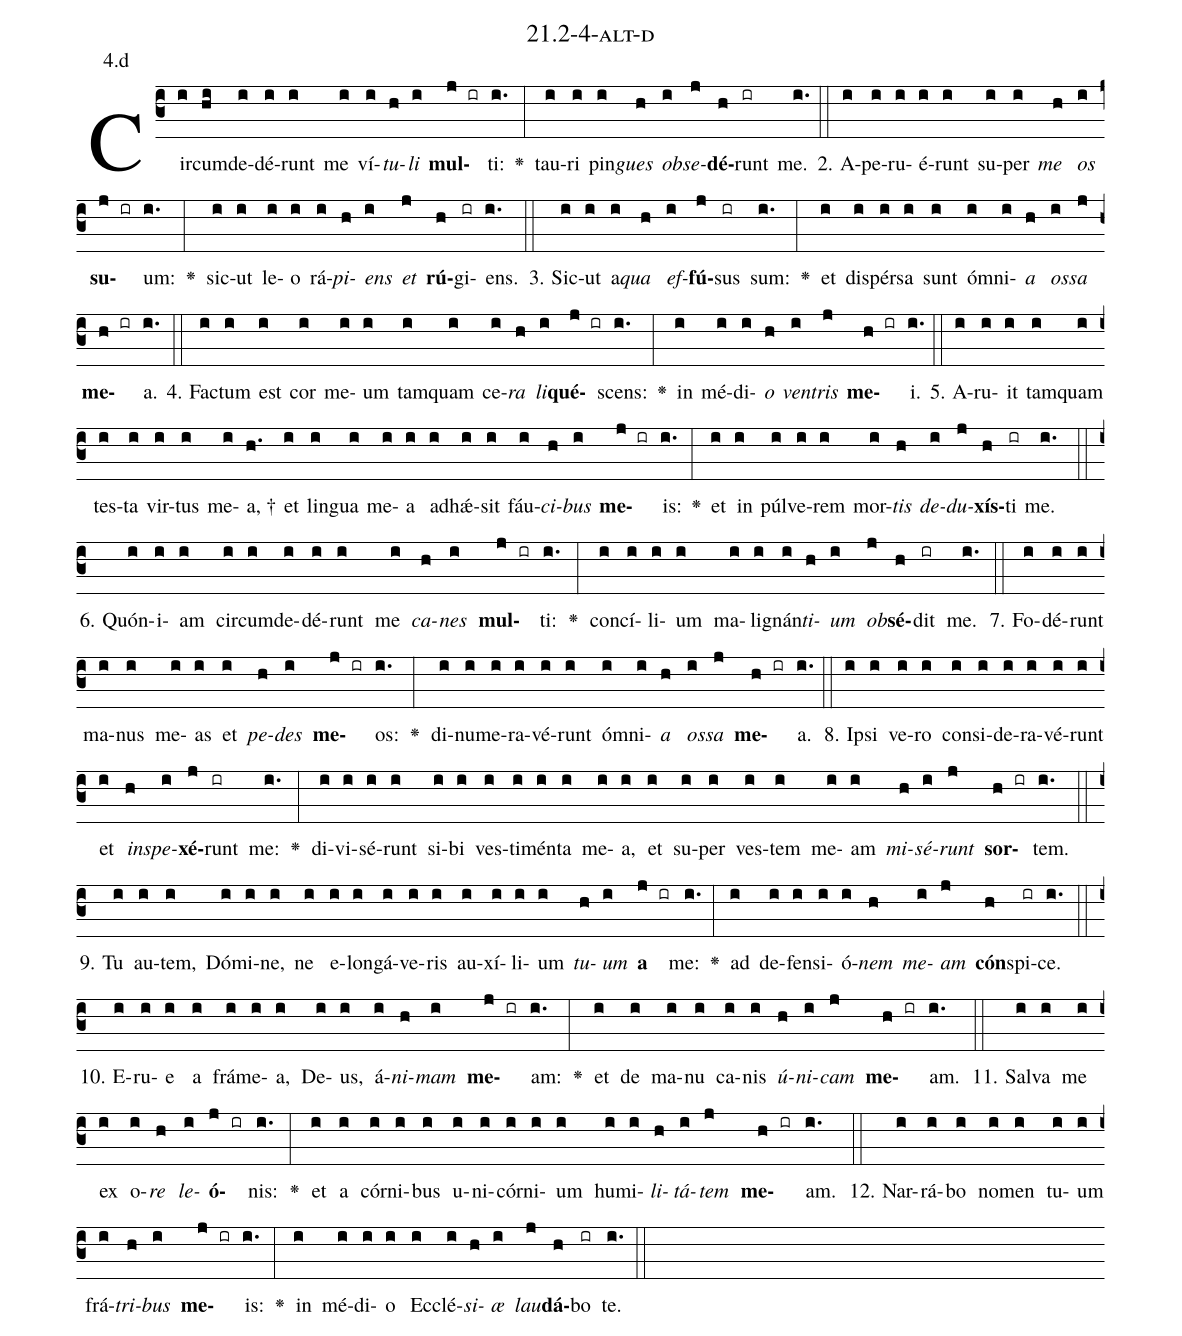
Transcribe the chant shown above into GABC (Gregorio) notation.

name: 21.2-4-alt-d;
annotation: 4.d;
%%
(c3)Cir(i)cum(hi)de(i)dé(i)runt(i) me(i) ví(i)<i>tu</i>(h)<i>li</i>(i) <b>mul</b>(j ir)ti:(i.) <v>\greheightstar</v>(:) tau(i)ri(i) pin(i)<i>gues</i>(h) <i>ob</i>(i)<i>se</i>(j)<b>dé</b>(h)runt(ir) me.(i.) (::)
2. A(i)pe(i)ru(i)é(i)runt(i) su(i)per(i) <i>me</i>(h) <i>os</i>(i) <b>su</b>(j ir)um:(i.) <v>\greheightstar</v>(:) sic(i)ut(i) le(i)o(i) rá(i)<i>pi</i>(h)<i>ens</i>(i) <i>et</i>(j) <b>rú</b>(h)gi(ir)ens.(i.) (::)
3. Sic(i)ut(i) a(i)<i>qua</i>(h) <i>ef</i>(i)<b>fú</b>(j)sus(ir) sum:(i.) <v>\greheightstar</v>(:) et(i) di(i)spér(i)sa(i) sunt(i) óm(i)ni(i)<i>a</i>(h) <i>os</i>(i)<i>sa</i>(j) <b>me</b>(h ir)a.(i.) (::)
4. Fac(i)tum(i) est(i) cor(i) me(i)um(i) tam(i)quam(i) ce(i)<i>ra</i>(h) <i>li</i>(i)<b>qué</b>(j ir)scens:(i.) <v>\greheightstar</v>(:) in(i) mé(i)di(i)<i>o</i>(h) <i>ven</i>(i)<i>tris</i>(j) <b>me</b>(h ir)i.(i.) (::)
5. A(i)ru(i)it(i) tam(i)quam(i) tes(i)ta(i) vir(i)tus(i) me(i)a, †(h.) et(i) lin(i)gua(i) me(i)a(i) ad(i)hǽ(i)sit(i) fáu(i)<i>ci</i>(h)<i>bus</i>(i) <b>me</b>(j ir)is:(i.) <v>\greheightstar</v>(:) et(i) in(i) púl(i)ve(i)rem(i) mor(i)<i>tis</i>(h) <i>de</i>(i)<i>du</i>(j)<b>xís</b>(h)ti(ir) me.(i.) (::)
6. Quón(i)i(i)am(i) cir(i)cum(i)de(i)dé(i)runt(i) me(i) <i>ca</i>(h)<i>nes</i>(i) <b>mul</b>(j ir)ti:(i.) <v>\greheightstar</v>(:) con(i)cí(i)li(i)um(i) ma(i)li(i)gnán(i)<i>ti</i>(h)<i>um</i>(i) <i>ob</i>(j)<b>sé</b>(h)dit(ir) me.(i.) (::)
7. Fo(i)dé(i)runt(i) ma(i)nus(i) me(i)as(i) et(i) <i>pe</i>(h)<i>des</i>(i) <b>me</b>(j ir)os:(i.) <v>\greheightstar</v>(:) di(i)nu(i)me(i)ra(i)vé(i)runt(i) óm(i)ni(i)<i>a</i>(h) <i>os</i>(i)<i>sa</i>(j) <b>me</b>(h ir)a.(i.) (::)
8. Ip(i)si(i) ve(i)ro(i) con(i)si(i)de(i)ra(i)vé(i)runt(i) et(i) <i>in</i>(h)<i>spe</i>(i)<b>xé</b>(j)runt(ir) me:(i.) <v>\greheightstar</v>(:) di(i)vi(i)sé(i)runt(i) si(i)bi(i) ves(i)ti(i)mén(i)ta(i) me(i)a,(i) et(i) su(i)per(i) ves(i)tem(i) me(i)am(i) <i>mi</i>(h)<i>sé</i>(i)<i>runt</i>(j) <b>sor</b>(h ir)tem.(i.) (::)
9. Tu(i) au(i)tem,(i) Dó(i)mi(i)ne,(i) ne(i) e(i)lon(i)gá(i)ve(i)ris(i) au(i)xí(i)li(i)um(i) <i>tu</i>(h)<i>um</i>(i) <b>a</b>(j ir) me:(i.) <v>\greheightstar</v>(:) ad(i) de(i)fen(i)si(i)ó(i)<i>nem</i>(h) <i>me</i>(i)<i>am</i>(j) <b>cón</b>(h)spi(ir)ce.(i.) (::)
10. E(i)ru(i)e(i) a(i) frá(i)me(i)a,(i) De(i)us,(i) á(i)<i>ni</i>(h)<i>mam</i>(i) <b>me</b>(j ir)am:(i.) <v>\greheightstar</v>(:) et(i) de(i) ma(i)nu(i) ca(i)nis(i) <i>ú</i>(h)<i>ni</i>(i)<i>cam</i>(j) <b>me</b>(h ir)am.(i.) (::)
11. Sal(i)va(i) me(i) ex(i) o(i)<i>re</i>(h) <i>le</i>(i)<b>ó</b>(j ir)nis:(i.) <v>\greheightstar</v>(:) et(i) a(i) cór(i)ni(i)bus(i) u(i)ni(i)cór(i)ni(i)um(i) hu(i)mi(i)<i>li</i>(h)<i>tá</i>(i)<i>tem</i>(j) <b>me</b>(h ir)am.(i.) (::)
12. Nar(i)rá(i)bo(i) no(i)men(i) tu(i)um(i) frá(i)<i>tri</i>(h)<i>bus</i>(i) <b>me</b>(j ir)is:(i.) <v>\greheightstar</v>(:) in(i) mé(i)di(i)o(i) Ec(i)clé(i)<i>si</i>(h)<i>æ</i>(i) <i>lau</i>(j)<b>dá</b>(h)bo(ir) te.(i.) (::)
